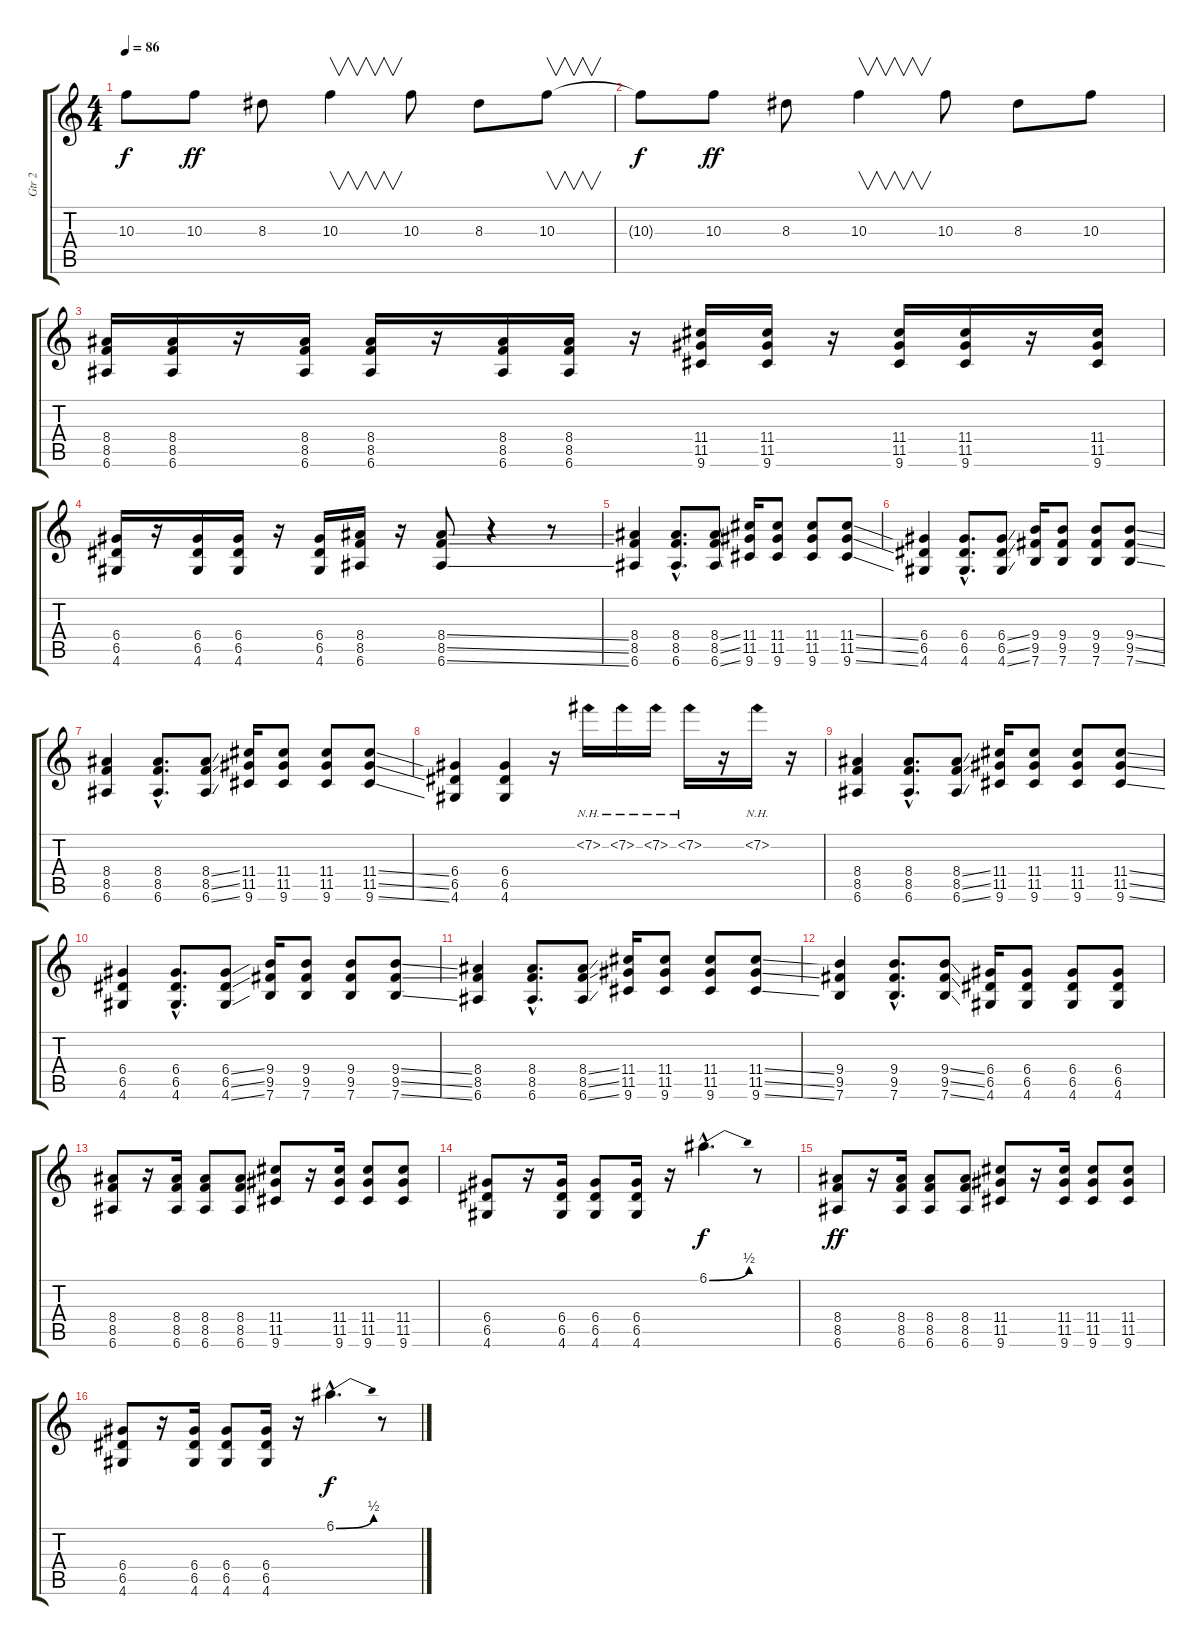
\track ("Gtr 2" "Gtr 2") {instrument overdrivenguitar}
\staff {score tabs}
\tuning (E4 B3 G3 D3 A2 E2) {hide}
\ts (4 4)
\tempo 86
\clef g2
\ks c
10.3{t}.8{dy f} 10.3.8{dy ff} 8.3.8 10.3.4{v} 10.3.8 8.3.8 10.3.8{v} |
10.3{t}.8{dy f} 10.3.8{dy ff} 8.3.8 10.3.4{v} 10.3.8 8.3.8 10.3.8 |
(8.4 8.5 6.6).16 (8.4 8.5 6.6).16 r.16 (8.4 8.5 6.6).16 (8.4 8.5 6.6).16 r.16 (8.4 8.5 6.6).16 (8.4 8.5 6.6).16 r.16 (11.4 11.5 9.6).16 (11.4 11.5 9.6).16 r.16 (11.4 11.5 9.6).16 (11.4 11.5 9.6).16 r.16 (11.4 11.5 9.6).16 |
(6.4 6.5 4.6).16 r.16 (6.4 6.5 4.6).16 (6.4 6.5 4.6).16 r.16 (6.4 6.5 4.6).16 (8.4 8.5 6.6).16 r.16 (8.4{ss} 8.5{ss} 6.6{ss}).8 r.4 r.8 |
(8.4 8.5 6.6).4 (8.4{hac} 8.5{hac} 6.6{hac}).8{d} (8.4{ss} 8.5{ss} 6.6{ss}).8 (11.4 11.5 9.6).16 (11.4 11.5 9.6).8 (11.4 11.5 9.6).8 (11.4{ss} 11.5{ss} 9.6{ss}).8 |
(6.4 6.5 4.6).4 (6.4{hac} 6.5{hac} 4.6{hac}).8{d} (6.4{ss} 6.5{ss} 4.6{ss}).8 (9.4 9.5 7.6).16 (9.4 9.5 7.6).8 (9.4 9.5 7.6).8 (9.4{ss} 9.5{ss} 7.6{ss}).8 |
(8.4 8.5 6.6).4 (8.4{hac} 8.5{hac} 6.6{hac}).8{d} (8.4{ss} 8.5{ss} 6.6{ss}).8 (11.4 11.5 9.6).16 (11.4 11.5 9.6).8 (11.4 11.5 9.6).8 (11.4{ss} 11.5{ss} 9.6{ss}).8 |
(6.4 6.5 4.6).4 (6.4 6.5 4.6).4 r.16 7.2{nh}.16 7.2{nh}.16 7.2{nh}.16 7.2{nh}.16 r.16 7.2{nh}.16 r.16 |
(8.4 8.5 6.6).4 (8.4{hac} 8.5{hac} 6.6{hac}).8{d} (8.4{ss} 8.5{ss} 6.6{ss}).8 (11.4 11.5 9.6).16 (11.4 11.5 9.6).8 (11.4 11.5 9.6).8 (11.4{ss} 11.5{ss} 9.6{ss}).8 |
(6.4 6.5 4.6).4 (6.4{hac} 6.5{hac} 4.6{hac}).8{d} (6.4{ss} 6.5{ss} 4.6{ss}).8 (9.4 9.5 7.6).16 (9.4 9.5 7.6).8 (9.4 9.5 7.6).8 (9.4{ss} 9.5{ss} 7.6{ss}).8 |
(8.4 8.5 6.6).4 (8.4{hac} 8.5{hac} 6.6{hac}).8{d} (8.4{ss} 8.5{ss} 6.6{ss}).8 (11.4 11.5 9.6).16 (11.4 11.5 9.6).8 (11.4 11.5 9.6).8 (11.4{ss} 11.5{ss} 9.6{ss}).8 |
(9.4 9.5 7.6).4 (9.4{hac} 9.5{hac} 7.6{hac}).8{d} (9.4{ss} 9.5{ss} 7.6{ss}).8 (6.4 6.5 4.6).16 (6.4 6.5 4.6).8 (6.4 6.5 4.6).8 (6.4 6.5 4.6).8 |
(8.4 8.5 6.6).8 r.16 (8.4 8.5 6.6).16 (8.4 8.5 6.6).8 (8.4 8.5 6.6).8 (11.4 11.5 9.6).8 r.16 (11.4 11.5 9.6).16 (11.4 11.5 9.6).8 (11.4 11.5 9.6).8 |
(6.4 6.5 4.6).8 r.16 (6.4 6.5 4.6).16 (6.4 6.5 4.6).8 (6.4 6.5 4.6).16 r.16 6.1{be (bend 0 0 60 2) hac}.4{d dy f} r.8 |
(8.4 8.5 6.6).8{dy ff} r.16 (8.4 8.5 6.6).16 (8.4 8.5 6.6).8 (8.4 8.5 6.6).8 (11.4 11.5 9.6).8 r.16 (11.4 11.5 9.6).16 (11.4 11.5 9.6).8 (11.4 11.5 9.6).8 |
(6.4 6.5 4.6).8 r.16 (6.4 6.5 4.6).16 (6.4 6.5 4.6).8 (6.4 6.5 4.6).16 r.16 6.1{be (bend 0 0 60 2) hac}.4{d dy f} r.8
